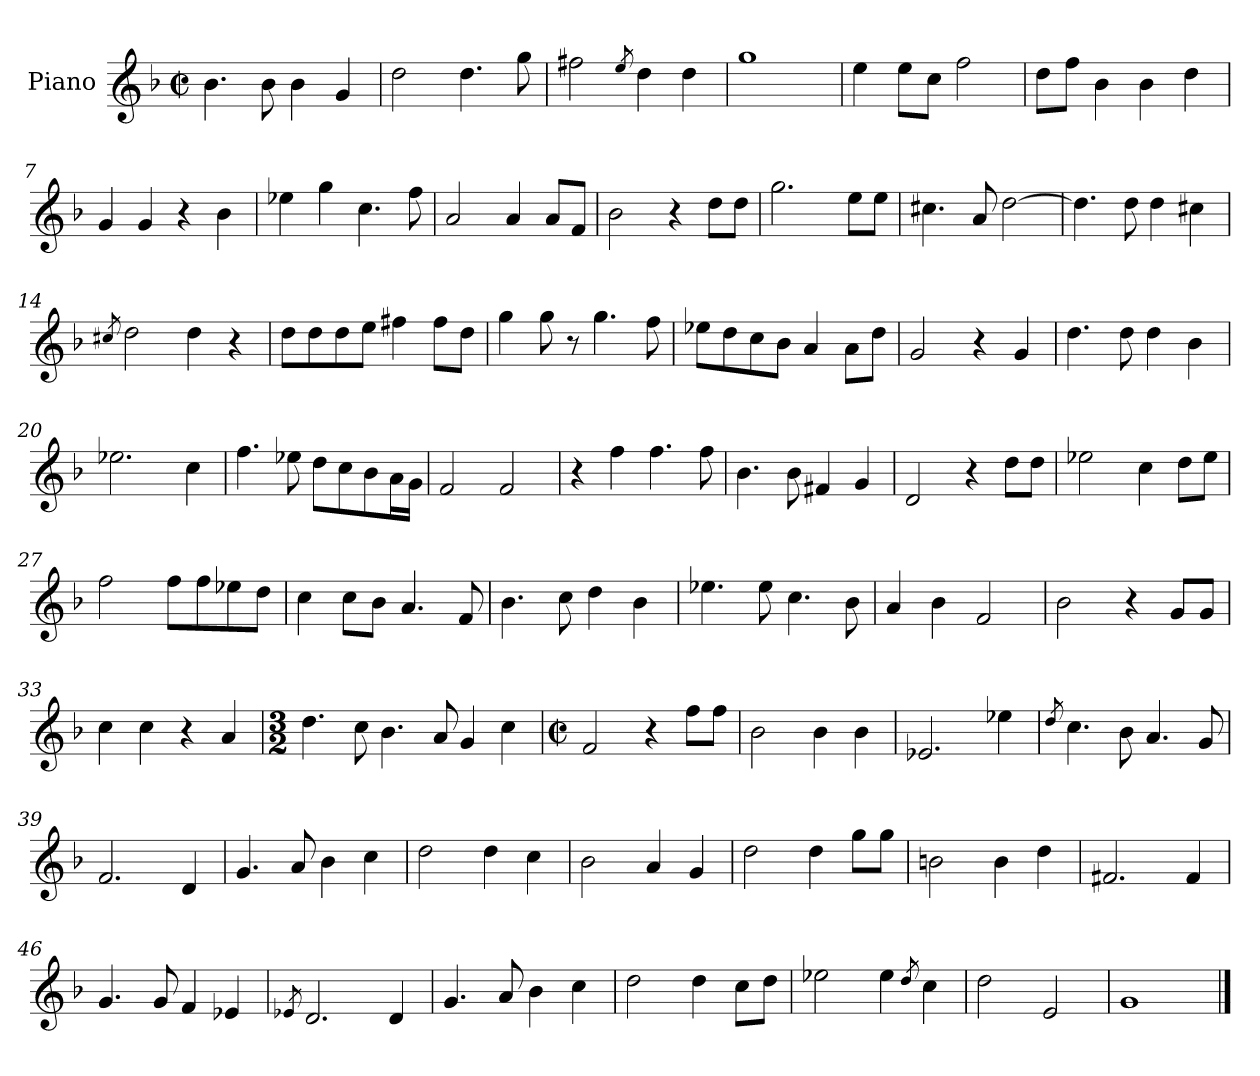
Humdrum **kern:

**kern
*part1
*staff1
*I"Piano
*I'Pno.
*clefG2
*k[b-]
*M2/2
*met(c|)
=1
4.b-\
8b-\
4b-\
4g/
=2
2dd\
4.dd\
8gg\
=3
2ff#X\
8qee/
4dd\
4dd\
=4
1gg
=5
4ee\
8ee\L
8cc\J
2ff\
=6
8dd\L
8ff\J
4b-\
4b-\
4dd\
=7
4g/
4g/
4r
4b-\
=8
4ee-X\
4gg\
4.cc\
8ff\
!!LO:LB:g=z
=9
2a/
4a/
8a/L
8f/J
=10
2b-\
4r
8dd\L
8dd\J
=11
2.gg\
8ee\L
8ee\J
=12
4.cc#X\
8a/
[2dd\
=13
4.dd\]
8dd\
4dd\
4cc#X\
=14
8qcc#X/
2dd\
4dd\
4r
=15
8dd\L
8dd\
8dd\
8ee\J
4ff#X\
8ff#\L
8dd\J
!!LO:LB:g=z
=16
4gg\
8gg\
8r
4.gg\
8ff\
=17
8ee-X\L
8dd\
8cc\
8b-\J
4a/
8a\L
8dd\J
=18
2g/
4r
4g/
=19
4.dd\
8dd\
4dd\
4b-\
=20
2.ee-X\
4cc\
=21
4.ff\
8ee-X\
8dd\L
8cc\
8b-\
16a\L
16g\JJ
=22
2f/
2f/
!!LO:LB:g=z
=23
4r
4ff\
4.ff\
8ff\
=24
4.b-\
8b-\
4f#X/
4g/
=25
2d/
4r
8dd\L
8dd\J
=26
2ee-X\
4cc\
8dd\L
8ee-\J
=27
2ff\
8ff\L
8ff\
8ee-X\
8dd\J
=28
4cc\
8cc\L
8b-\J
4.a/
8f/
=29
4.b-\
8cc\
4dd\
4b-\
!!LO:LB:g=z
=30
4.ee-X\
8ee-\
4.cc\
8b-\
=31
4a/
4b-\
2f/
=32
2b-\
4r
8g/L
8g/J
=33
4cc\
4cc\
4r
4a/
=34
*M3/2
4.dd\
8cc\
4.b-\
8a/
4g/
4cc\
=35
*M2/2
*met(c|)
2f/
4r
8ff\L
8ff\J
=36
2b-\
4b-\
4b-\
!!LO:LB:g=z
=37
2.e-X/
4ee-X\
=38
8qdd/
4.cc\
8b-\
4.a/
8g/
=39
2.f/
4d/
=40
4.g/
8a/
4b-\
4cc\
=41
2dd\
4dd\
4cc\
=42
2b-\
4a/
4g/
=43
2dd\
4dd\
8gg\L
8gg\J
=44
2bn\
4b\
4dd\
!!LO:LB:g=z
=45
2.f#X/
4f#/
=46
4.g/
8g/
4f/
4e-X/
=47
8qe-X/
2.d/
4d/
=48
4.g/
8a/
4b-\
4cc\
=49
2dd\
4dd\
8cc\L
8dd\J
=50
2ee-X\
4ee-\
8qdd/
4cc\
=51
2dd\
2e/
=52
1g
==
*-
